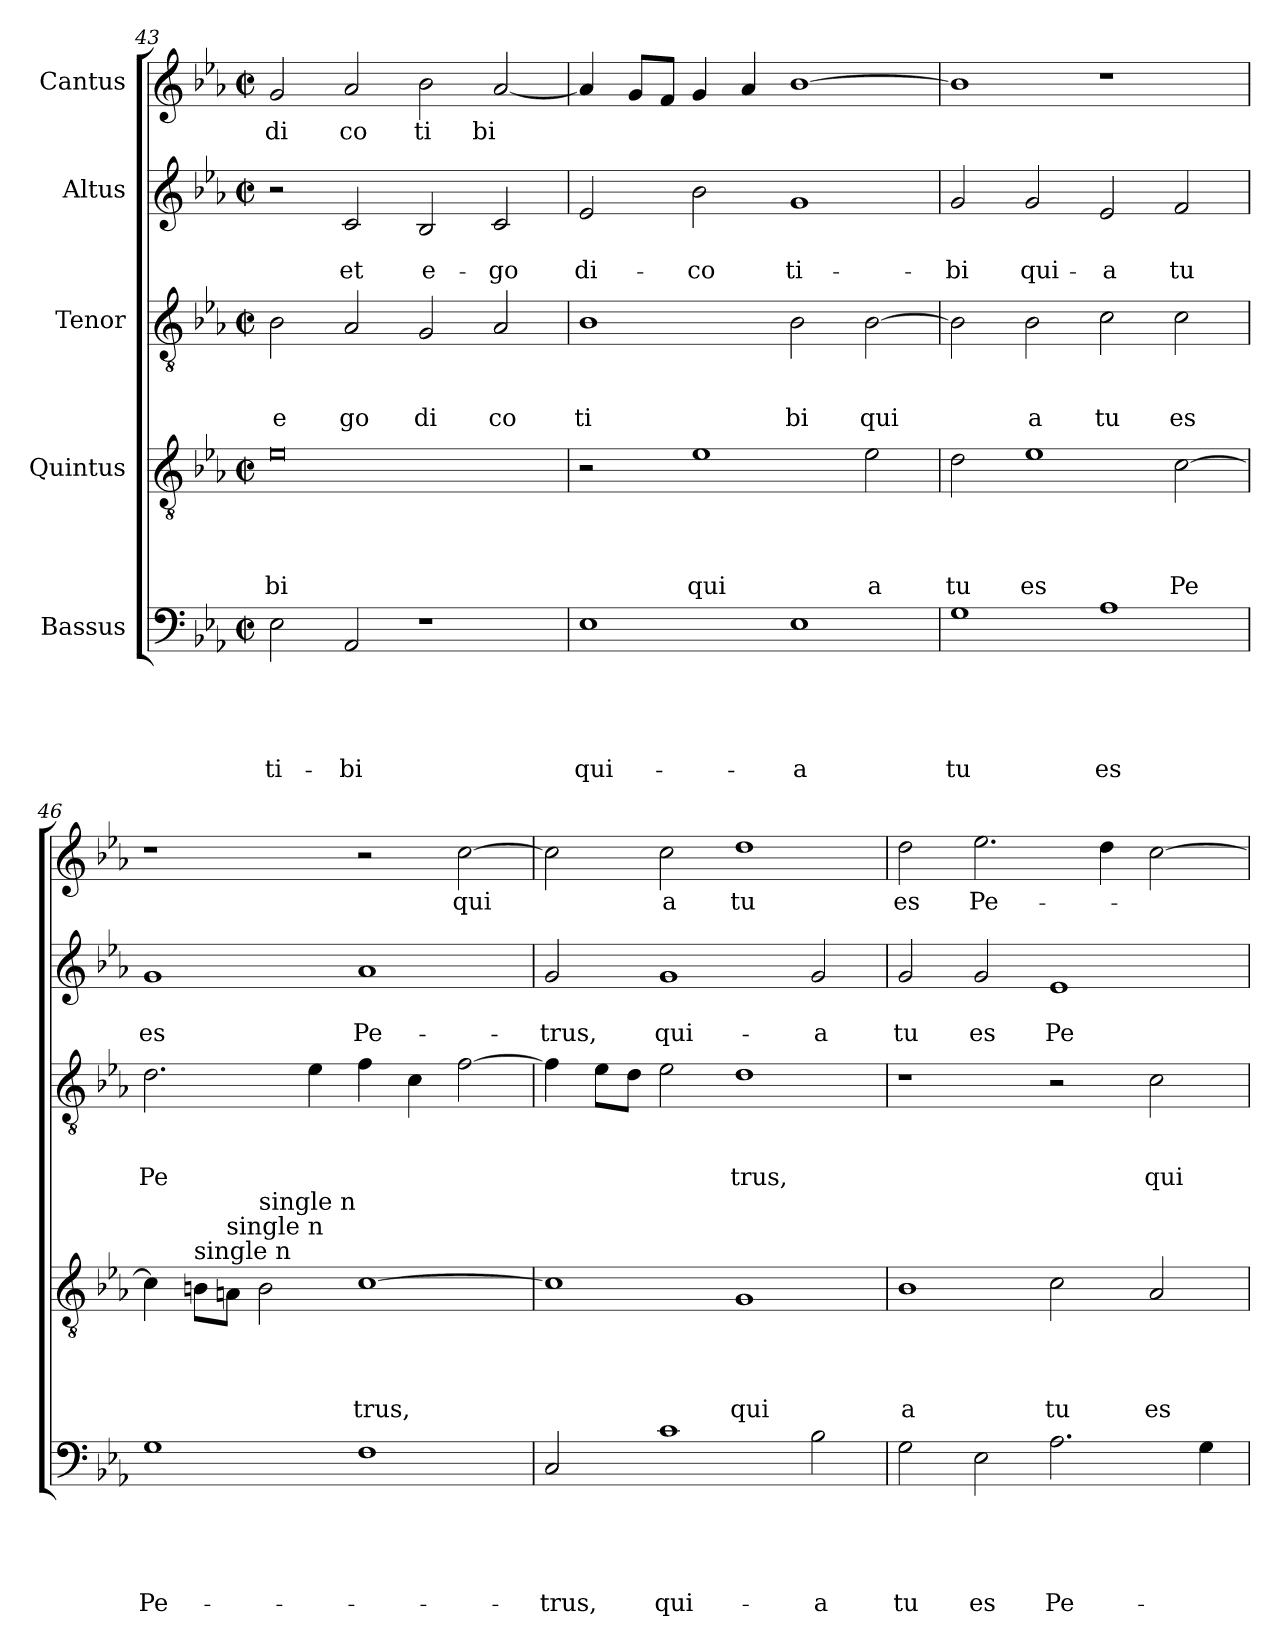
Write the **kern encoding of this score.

**kern	**text	**text	**text	**text	**text	**kern	**text	**text	**text	**text	**kern	**text	**text	**text	**kern	**text	**text	**kern	**text
*part5	*part5	*part5	*part5	*part5	*part5	*part4	*part4	*part4	*part4	*part4	*part3	*part3	*part3	*part3	*part2	*part2	*part2	*part1	*part1
*staff5	*staff5	*staff5	*staff5	*staff5	*staff5	*staff4	*staff4	*staff4	*staff4	*staff4	*staff3	*staff3	*staff3	*staff3	*staff2	*staff2	*staff2	*staff1	*staff1
*I"Bassus	*	*	*	*	*	*I"Quintus	*	*	*	*	*I"Tenor	*	*	*	*I"Altus	*	*	*I"Cantus	*
!!LO:PB:g=z
*clefF4	*	*	*	*	*	*clefGv2	*	*	*	*	*clefGv2	*	*	*	*clefG2	*	*	*clefG2	*
*k[b-e-a-]	*	*	*	*	*	*k[b-e-a-]	*	*	*	*	*k[b-e-a-]	*	*	*	*k[b-e-a-]	*	*	*k[b-e-a-]	*
*E-:	*	*	*	*	*	*E-:	*	*	*	*	*E-:	*	*	*	*E-:	*	*	*E-:	*
*M2/2	*	*	*	*	*	*M2/2	*	*	*	*	*M2/2	*	*	*	*M2/2	*	*	*M2/2	*
*met(c|)	*	*	*	*	*	*met(c|)	*	*	*	*	*met(c|)	*	*	*	*met(c|)	*	*	*met(c|)	*
=43	=43	=43	=43	=43	=43	=43	=43	=43	=43	=43	=43	=43	=43	=43	=43	=43	=43	=43	=43
!	!	!	!	!	!LO:LY:b	!	!	!	!	!LO:LY:b	!	!	!	!LO:LY:b	!	!	!	!	!LO:LY:b
2E-\	.	.	.	.	ti-	0e-	.	.	.	bi	2B-\	.	.	e	2r	.	.	2g/	di
!	!	!	!	!	!LO:LY:b	!	!	!	!	!	!	!	!	!LO:LY:b	!	!	!LO:LY:b	!	!LO:LY:b
2AA-/	.	.	.	.	-bi	.	.	.	.	.	2A-/	.	.	go	2c/	.	et	2a-/	co
!	!	!	!	!	!	!	!	!	!	!	!	!	!	!LO:LY:b	!	!	!LO:LY:b	!	!LO:LY:b
1r	.	.	.	.	.	.	.	.	.	.	2G/	.	.	di	2B-/	.	e-	2b-\	ti
!	!	!	!	!	!	!	!	!	!	!	!	!	!	!LO:LY:b	!	!	!LO:LY:b	!	!LO:LY:b
.	.	.	.	.	.	.	.	.	.	.	2A-/	.	.	co	2c/	.	-go	[<2a-/	bi
=44	=44	=44	=44	=44	=44	=44	=44	=44	=44	=44	=44	=44	=44	=44	=44	=44	=44	=44	=44
!	!	!	!	!	!LO:LY:b	!	!	!	!	!	!	!	!	!LO:LY:b	!	!	!LO:LY:b	!	!
1E-	.	.	.	.	qui-	2r	.	.	.	.	1B-	.	.	ti	2e-/	.	di-	4a-/]	.
.	.	.	.	.	.	.	.	.	.	.	.	.	.	.	.	.	.	8g/L	.
.	.	.	.	.	.	.	.	.	.	.	.	.	.	.	.	.	.	8f/J	.
!	!	!	!	!	!	!	!	!	!	!LO:LY:b	!	!	!	!	!	!	!LO:LY:b	!	!
.	.	.	.	.	.	1e-	.	.	.	qui	.	.	.	.	2b-\	.	-co	4g/	.
.	.	.	.	.	.	.	.	.	.	.	.	.	.	.	.	.	.	4a-/	.
!	!	!	!	!	!LO:LY:b	!	!	!	!	!	!	!	!	!LO:LY:b	!	!	!LO:LY:b	!	!
1E-	.	.	.	.	-a	.	.	.	.	.	2B-\	.	.	bi	1g	.	ti-	[>1b-	.
!	!	!	!	!	!	!	!	!	!	!LO:LY:b	!	!	!	!LO:LY:b	!	!	!	!	!
.	.	.	.	.	.	2e-\	.	.	.	a	[>2B-\	.	.	qui	.	.	.	.	.
=45	=45	=45	=45	=45	=45	=45	=45	=45	=45	=45	=45	=45	=45	=45	=45	=45	=45	=45	=45
!	!	!	!	!	!LO:LY:b	!	!	!	!	!LO:LY:b	!	!	!	!	!	!	!LO:LY:b	!	!
1G	.	.	.	.	tu	2d\	.	.	.	tu	2B-\]	.	.	.	2g/	.	-bi	1b-]	.
!	!	!	!	!	!	!	!	!	!	!LO:LY:b	!	!	!	!LO:LY:b	!	!	!LO:LY:b	!	!
.	.	.	.	.	.	1e-	.	.	.	es	2B-\	.	.	a	2g/	.	qui-	.	.
!	!	!	!	!	!LO:LY:b	!	!	!	!	!	!	!	!	!LO:LY:b	!	!	!LO:LY:b	!	!
1A-	.	.	.	.	es	.	.	.	.	.	2c\	.	.	tu	2e-/	.	-a	1r	.
!	!	!	!	!	!	!	!	!	!	!LO:LY:b	!	!	!	!LO:LY:b	!	!	!LO:LY:b	!	!
.	.	.	.	.	.	[>2c\	.	.	.	Pe	2c\	.	.	es	2f/	.	tu	.	.
=46	=46	=46	=46	=46	=46	=46	=46	=46	=46	=46	=46	=46	=46	=46	=46	=46	=46	=46	=46
!	!	!	!	!	!LO:LY:b	!	!	!	!	!	!	!	!	!LO:LY:b	!	!	!LO:LY:b	!	!
1G	.	.	.	.	Pe-	4c\]	.	.	.	.	2.d\	.	.	Pe	1g	.	es	1r	.
!	!	!	!	!	!	!LO:TX:a:t=single n	!	!	!	!	!	!	!	!	!	!	!	!	!
.	.	.	.	.	.	8B\L	.	.	.	.	.	.	.	.	.	.	.	.	.
!	!	!	!	!	!	!LO:TX:a:t=single n	!	!	!	!	!	!	!	!	!	!	!	!	!
.	.	.	.	.	.	8A\J	.	.	.	.	.	.	.	.	.	.	.	.	.
!	!	!	!	!	!	!LO:TX:a:t=single n	!	!	!	!	!	!	!	!	!	!	!	!	!
.	.	.	.	.	.	2B\	.	.	.	.	.	.	.	.	.	.	.	.	.
.	.	.	.	.	.	.	.	.	.	.	4e-\	.	.	.	.	.	.	.	.
!	!	!	!	!	!	!	!	!	!	!LO:LY:b	!	!	!	!	!	!	!LO:LY:b	!	!
1F	.	.	.	.	.	[>1c	.	.	.	trus,	4f\	.	.	.	1a-	.	Pe-	2r	.
.	.	.	.	.	.	.	.	.	.	.	4c\	.	.	.	.	.	.	.	.
!	!	!	!	!	!	!	!	!	!	!	!	!	!	!	!	!	!	!	!LO:LY:b
.	.	.	.	.	.	.	.	.	.	.	[>2f\	.	.	.	.	.	.	[>2cc\	qui
=47	=47	=47	=47	=47	=47	=47	=47	=47	=47	=47	=47	=47	=47	=47	=47	=47	=47	=47	=47
!	!	!	!	!	!LO:LY:b	!	!	!	!	!	!	!	!	!	!	!	!LO:LY:b	!	!
2C/	.	.	.	.	-trus,	1c]	.	.	.	.	4f\]	.	.	.	2g/	.	-trus,	2cc\]	.
.	.	.	.	.	.	.	.	.	.	.	8e-\L	.	.	.	.	.	.	.	.
.	.	.	.	.	.	.	.	.	.	.	8d\J	.	.	.	.	.	.	.	.
!	!	!	!	!	!LO:LY:b	!	!	!	!	!	!	!	!	!	!	!	!LO:LY:b	!	!LO:LY:b
1c	.	.	.	.	qui-	.	.	.	.	.	2e-\	.	.	.	1g	.	qui-	2cc\	a
!	!	!	!	!	!	!	!	!	!	!LO:LY:b	!	!	!	!LO:LY:b	!	!	!	!	!LO:LY:b
.	.	.	.	.	.	1G	.	.	.	qui	1d	.	.	trus,	.	.	.	1dd	tu
!	!	!	!	!	!LO:LY:b	!	!	!	!	!	!	!	!	!	!	!	!LO:LY:b	!	!
2B-\	.	.	.	.	-a	.	.	.	.	.	.	.	.	.	2g/	.	-a	.	.
!!LO:PB:g=z
=48	=48	=48	=48	=48	=48	=48	=48	=48	=48	=48	=48	=48	=48	=48	=48	=48	=48	=48	=48
!	!	!	!	!	!LO:LY:b	!	!	!	!	!LO:LY:b	!	!	!	!	!	!	!LO:LY:b	!	!LO:LY:b
2G\	.	.	.	.	tu	1B-	.	.	.	a	1r	.	.	.	2g/	.	tu	2dd\	es
!	!	!	!	!	!LO:LY:b	!	!	!	!	!	!	!	!	!	!	!	!LO:LY:b	!	!LO:LY:b
2E-\	.	.	.	.	es	.	.	.	.	.	.	.	.	.	2g/	.	es	2.ee-\	Pe-
!	!	!	!	!	!LO:LY:b	!	!	!	!	!LO:LY:b	!	!	!	!	!	!	!LO:LY:b	!	!
2.A-\	.	.	.	.	Pe-	2c\	.	.	.	tu	2r	.	.	.	1e-	.	Pe	.	.
.	.	.	.	.	.	.	.	.	.	.	.	.	.	.	.	.	.	4dd\	.
!	!	!	!	!	!	!	!	!	!	!LO:LY:b	!	!	!	!LO:LY:b	!	!	!	!	!
.	.	.	.	.	.	2A-/	.	.	.	es	2c\	.	.	qui	.	.	.	[>2cc\	.
4G\	.	.	.	.	.	.	.	.	.	.	.	.	.	.	.	.	.	.	.
=	=	=	=	=	=	=	=	=	=	=	=	=	=	=	=	=	=	=	=
*-	*-	*-	*-	*-	*-	*-	*-	*-	*-	*-	*-	*-	*-	*-	*-	*-	*-	*-	*-
